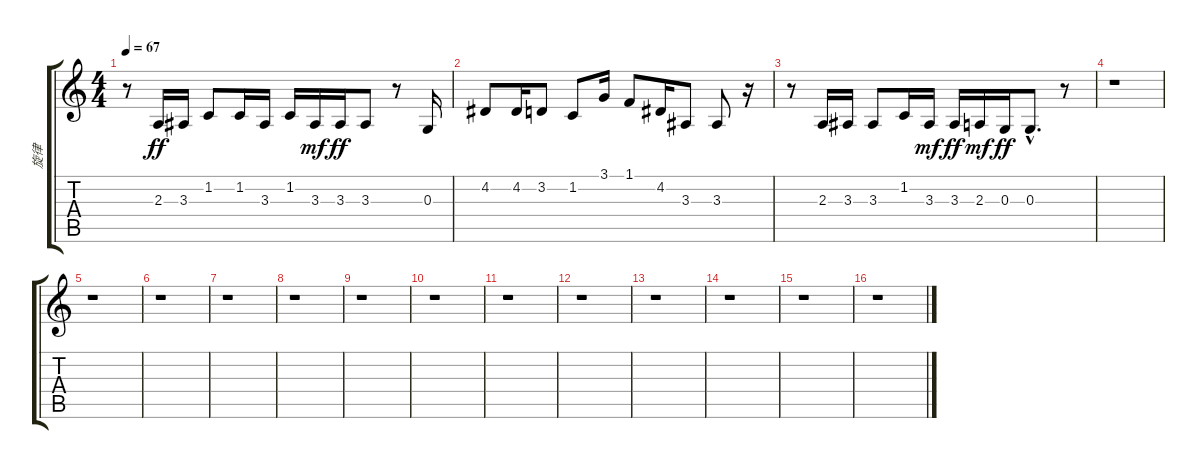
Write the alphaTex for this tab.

\track ("旋律" "旋律") {instrument synthvoice}
\staff {score tabs}
\tuning (E4 B3 G3 D3 A2 E2) {hide}
\ts (4 4)
\tempo 67
\clef g2
\ks c
r.8{dy ff} 2.3.16 3.3.16 1.2.8 1.2.16 3.3.16 1.2.16 3.3.16{dy mf} 3.3.16{dy ff} 3.3.8 r.8 0.3.16 |
4.2.8 4.2.16 3.2.8 1.2.8 3.1.16 1.1.8 4.2.16 3.3.8 3.3.8 r.16 |
r.8 2.3.16 3.3.16 3.3.8 1.2.16 3.3.16{dy mf} 3.3.16{dy ff} 2.3.16{dy mf} 0.3.16{dy ff} 0.3{hac}.8{d} r.8 |
r.1 |
r.1 |
r.1 |
r.1 |
r.1 |
r.1 |
r.1 |
r.1 |
r.1 |
r.1 |
r.1 |
r.1 |
r.1
